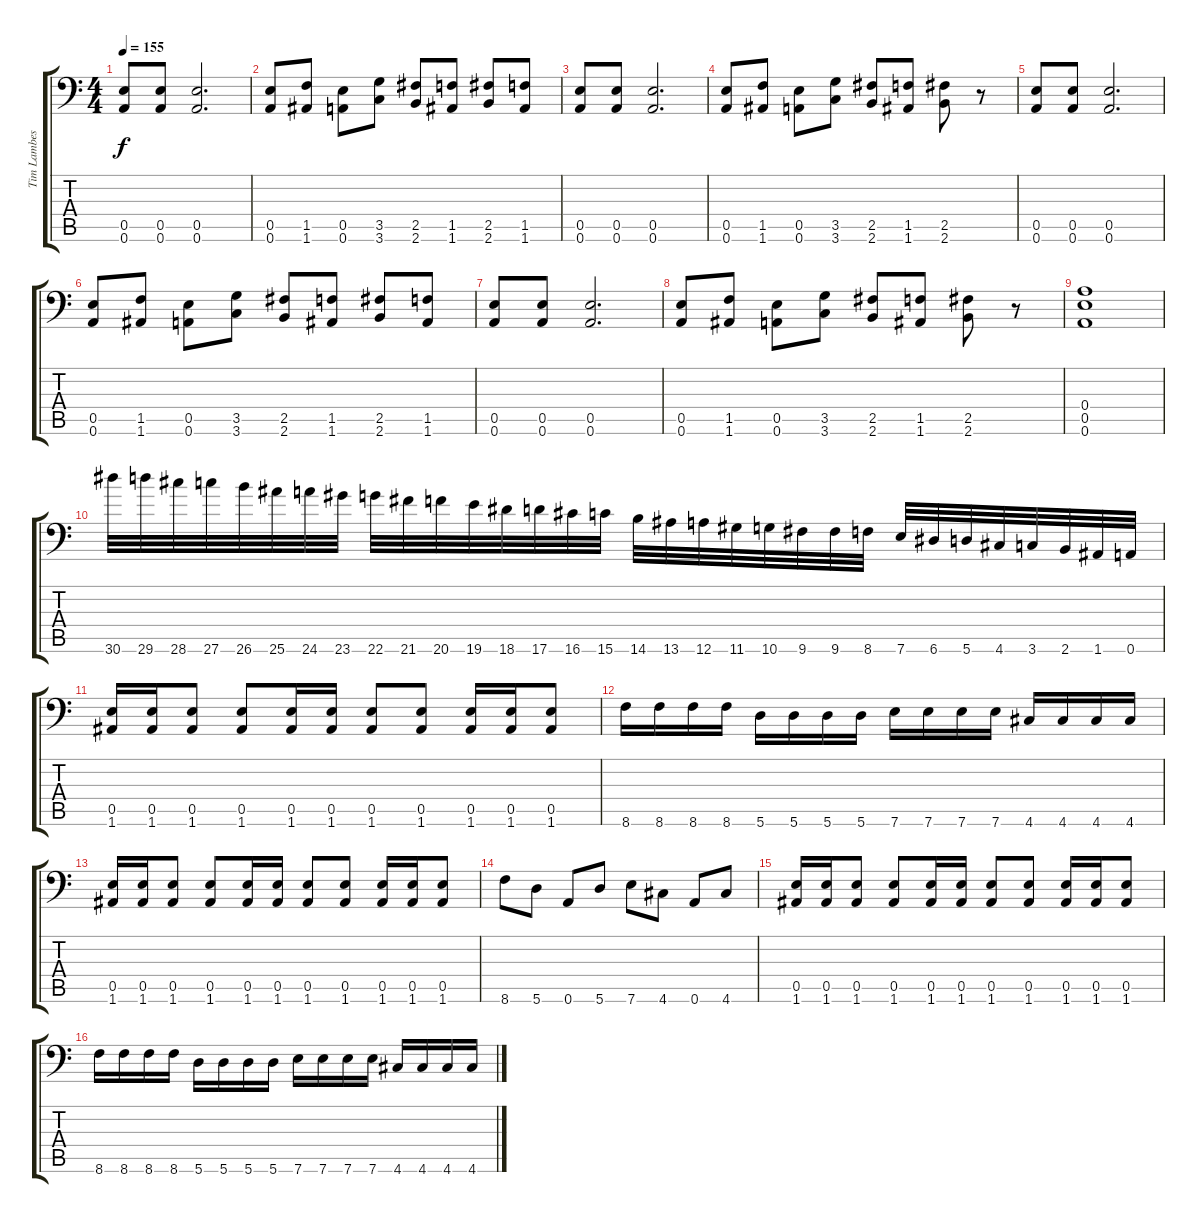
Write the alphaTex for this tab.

\track ("Tim Lambesis" "Tim Lambes") {instrument distortionguitar}
\staff {score tabs}
\tuning (B3 Gb3 D3 A2 E2 A1) {hide}
\ts (4 4)
\tempo 155
\clef f4
\ks c
(0.5 0.6).8{dy f} (0.5 0.6).8 (0.5 0.6).2{d} |
(0.5 0.6).8 (1.5 1.6).8 (0.5 0.6).8 (3.5 3.6).8 (2.5 2.6).8 (1.5 1.6).8 (2.5 2.6).8 (1.5 1.6).8 |
(0.5 0.6).8 (0.5 0.6).8 (0.5 0.6).2{d} |
(0.5 0.6).8 (1.5 1.6).8 (0.5 0.6).8 (3.5 3.6).8 (2.5 2.6).8 (1.5 1.6).8 (2.5 2.6).8 r.8 |
(0.5 0.6).8 (0.5 0.6).8 (0.5 0.6).2{d} |
(0.5 0.6).8 (1.5 1.6).8 (0.5 0.6).8 (3.5 3.6).8 (2.5 2.6).8 (1.5 1.6).8 (2.5 2.6).8 (1.5 1.6).8 |
(0.5 0.6).8 (0.5 0.6).8 (0.5 0.6).2{d} |
(0.5 0.6).8 (1.5 1.6).8 (0.5 0.6).8 (3.5 3.6).8 (2.5 2.6).8 (1.5 1.6).8 (2.5 2.6).8 r.8 |
(0.4 0.5 0.6).1 |
30.6.32 29.6.32 28.6.32 27.6.32 26.6.32 25.6.32 24.6.32 23.6.32 22.6.32 21.6.32 20.6.32 19.6.32 18.6.32 17.6.32 16.6.32 15.6.32 14.6.32 13.6.32 12.6.32 11.6.32 10.6.32 9.6.32 9.6.32 8.6.32 7.6.32 6.6.32 5.6.32 4.6.32 3.6.32 2.6.32 1.6.32 0.6.32 |
(0.5 1.6).16 (0.5 1.6).16 (0.5 1.6).8 (0.5 1.6).8 (0.5 1.6).16 (0.5 1.6).16 (0.5 1.6).8 (0.5 1.6).8 (0.5 1.6).16 (0.5 1.6).16 (0.5 1.6).8 |
8.6.16 8.6.16 8.6.16 8.6.16 5.6.16 5.6.16 5.6.16 5.6.16 7.6.16 7.6.16 7.6.16 7.6.16 4.6.16 4.6.16 4.6.16 4.6.16 |
(0.5 1.6).16 (0.5 1.6).16 (0.5 1.6).8 (0.5 1.6).8 (0.5 1.6).16 (0.5 1.6).16 (0.5 1.6).8 (0.5 1.6).8 (0.5 1.6).16 (0.5 1.6).16 (0.5 1.6).8 |
8.6.8 5.6.8 0.6.8 5.6.8 7.6.8 4.6.8 0.6.8 4.6.8 |
(0.5 1.6).16 (0.5 1.6).16 (0.5 1.6).8 (0.5 1.6).8 (0.5 1.6).16 (0.5 1.6).16 (0.5 1.6).8 (0.5 1.6).8 (0.5 1.6).16 (0.5 1.6).16 (0.5 1.6).8 |
8.6.16 8.6.16 8.6.16 8.6.16 5.6.16 5.6.16 5.6.16 5.6.16 7.6.16 7.6.16 7.6.16 7.6.16 4.6.16 4.6.16 4.6.16 4.6.16
